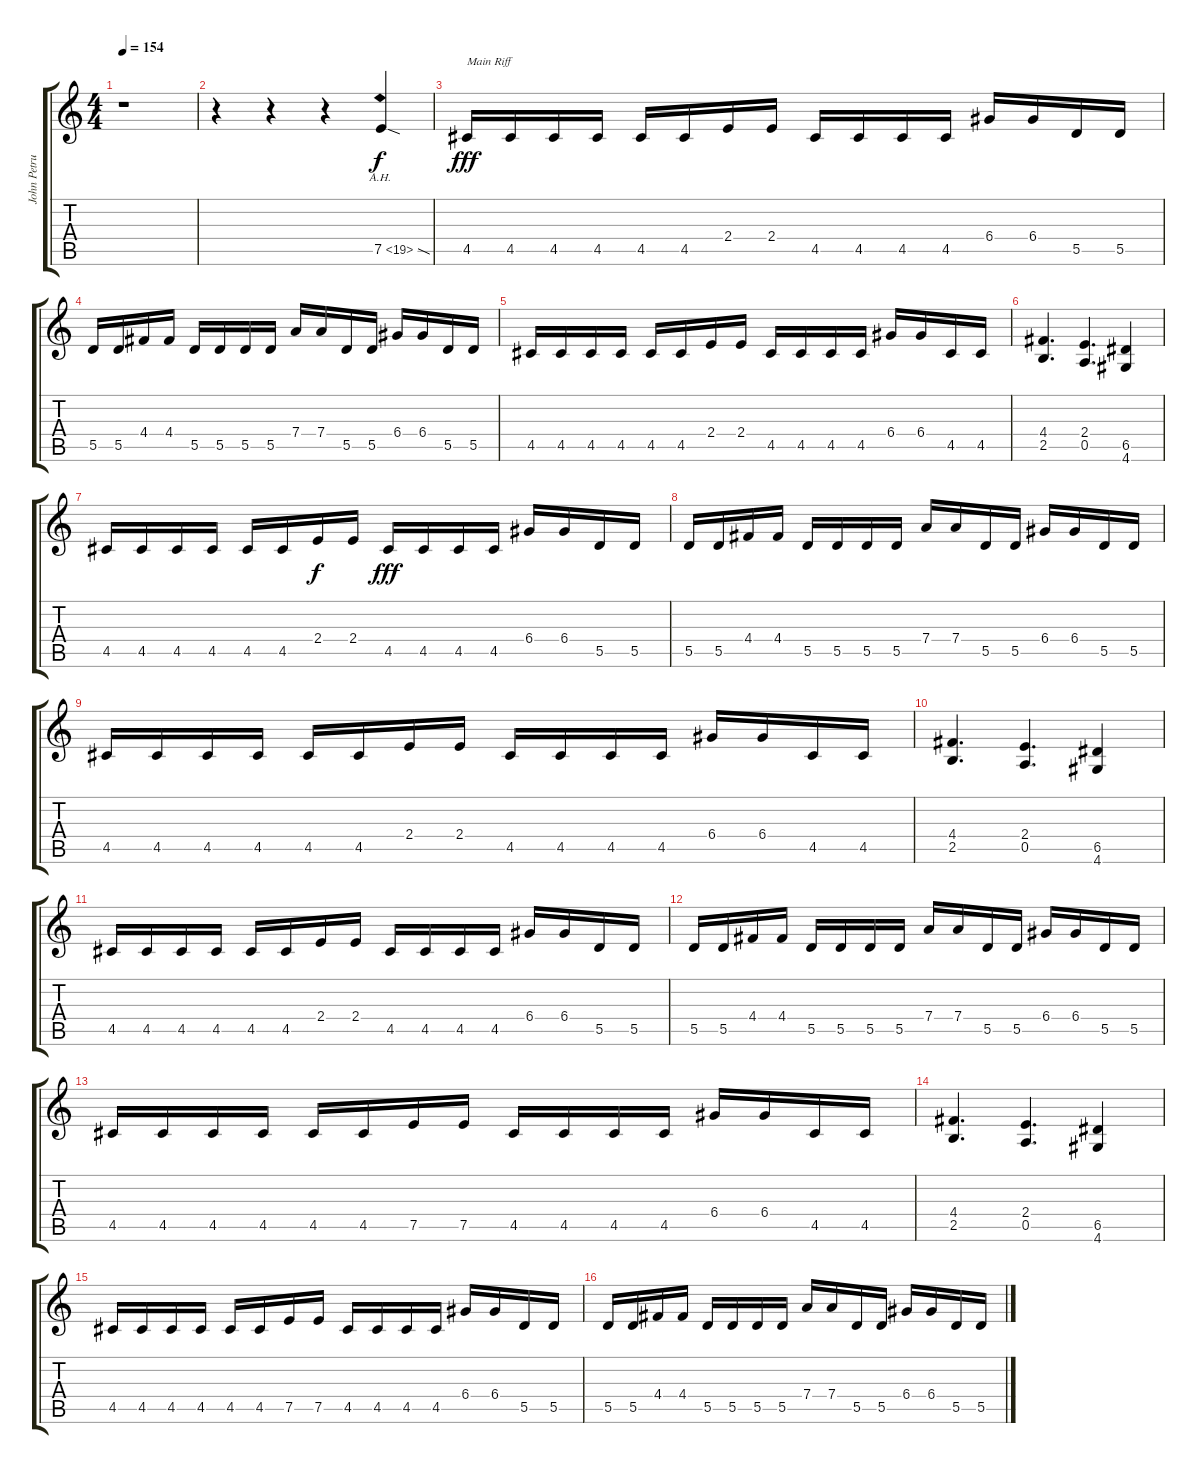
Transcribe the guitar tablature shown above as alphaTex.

\track ("John Petrucci Lead" "John Petru") {instrument distortionguitar}
\staff {score tabs}
\tuning (E4 B3 G3 D3 A2 E2) {hide}
\ts (4 4)
\tempo 154
\clef g2
\ks c
r.1{dy f instrument distortionguitar} |
r.4 r.4 r.4 7.5{ah 12 sod}.4 |
4.5.16{txt "Main Riff" dy fff} 4.5.16 4.5.16 4.5.16 4.5.16 4.5.16 2.4.16 2.4.16 4.5.16 4.5.16 4.5.16 4.5.16 6.4.16 6.4.16 5.5.16 5.5.16 |
5.5.16 5.5.16 4.4.16 4.4.16 5.5.16 5.5.16 5.5.16 5.5.16 7.4.16 7.4.16 5.5.16 5.5.16 6.4.16 6.4.16 5.5.16 5.5.16 |
4.5.16 4.5.16 4.5.16 4.5.16 4.5.16 4.5.16 2.4.16 2.4.16 4.5.16 4.5.16 4.5.16 4.5.16 6.4.16 6.4.16 4.5.16 4.5.16 |
(4.4 2.5).4{d} (2.4 0.5).4{d} (6.5 4.6).4 |
4.5.16 4.5.16 4.5.16 4.5.16 4.5.16 4.5.16 2.4.16{dy f} 2.4.16 4.5.16{dy fff} 4.5.16 4.5.16 4.5.16 6.4.16 6.4.16 5.5.16 5.5.16 |
5.5.16 5.5.16 4.4.16 4.4.16 5.5.16 5.5.16 5.5.16 5.5.16 7.4.16 7.4.16 5.5.16 5.5.16 6.4.16 6.4.16 5.5.16 5.5.16 |
4.5.16 4.5.16 4.5.16 4.5.16 4.5.16 4.5.16 2.4.16 2.4.16 4.5.16 4.5.16 4.5.16 4.5.16 6.4.16 6.4.16 4.5.16 4.5.16 |
(4.4 2.5).4{d} (2.4 0.5).4{d} (6.5 4.6).4 |
4.5.16 4.5.16 4.5.16 4.5.16 4.5.16 4.5.16 2.4.16 2.4.16 4.5.16 4.5.16 4.5.16 4.5.16 6.4.16 6.4.16 5.5.16 5.5.16 |
5.5.16 5.5.16 4.4.16 4.4.16 5.5.16 5.5.16 5.5.16 5.5.16 7.4.16 7.4.16 5.5.16 5.5.16 6.4.16 6.4.16 5.5.16 5.5.16 |
4.5.16 4.5.16 4.5.16 4.5.16 4.5.16 4.5.16 7.5.16 7.5.16 4.5.16 4.5.16 4.5.16 4.5.16 6.4.16 6.4.16 4.5.16 4.5.16 |
(4.4 2.5).4{d} (2.4 0.5).4{d} (6.5 4.6).4 |
4.5.16 4.5.16 4.5.16 4.5.16 4.5.16 4.5.16 7.5.16 7.5.16 4.5.16 4.5.16 4.5.16 4.5.16 6.4.16 6.4.16 5.5.16 5.5.16 |
5.5.16 5.5.16 4.4.16 4.4.16 5.5.16 5.5.16 5.5.16 5.5.16 7.4.16 7.4.16 5.5.16 5.5.16 6.4.16 6.4.16 5.5.16 5.5.16
